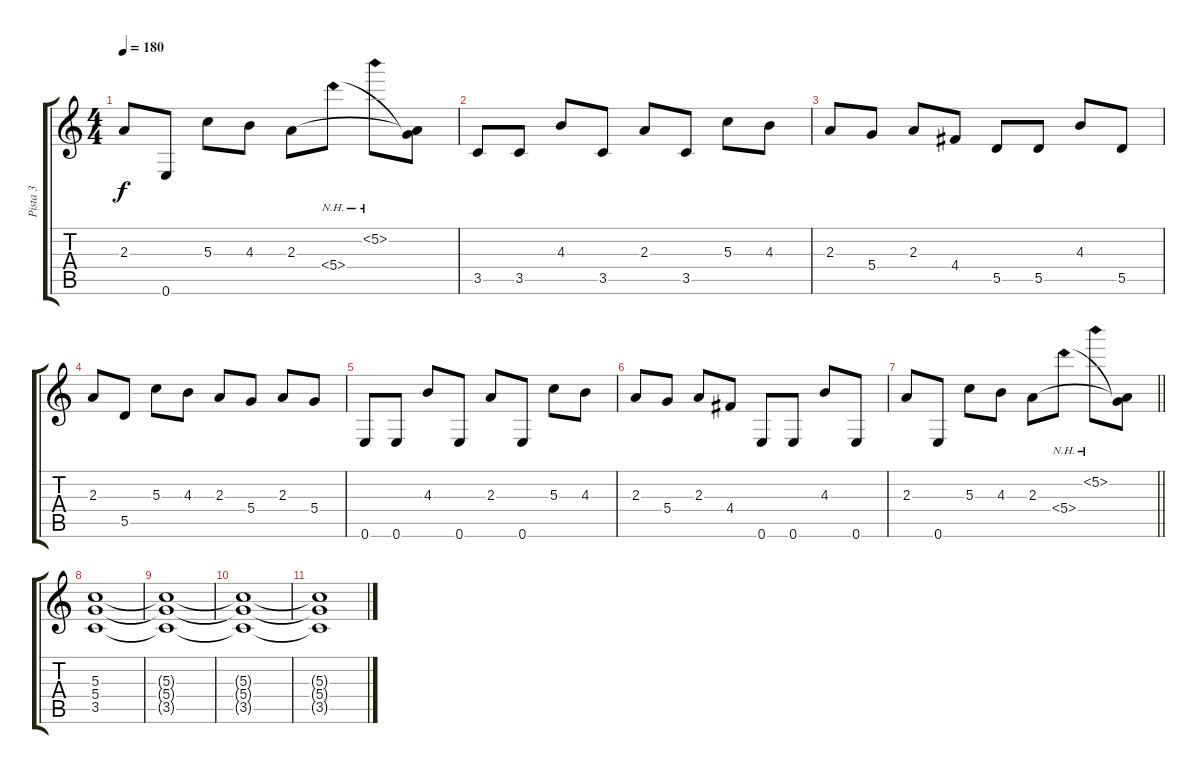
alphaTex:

\track ("Pista 3" "Pista 3") {instrument distortionguitar}
\staff {score tabs}
\tuning (E4 B3 G3 D3 A2 E2) {hide}
\ts (4 4)
\tempo 180
\clef g2
\ks c
2.3.8{dy f} 0.6.8 5.3.8 4.3.8 2.3.8 5.4{nh}.8 5.2{nh}.8 (2.3{t} 5.4{t}).8 |
3.5.8 3.5.8 4.3.8 3.5.8 2.3.8 3.5.8 5.3.8 4.3.8 |
2.3.8 5.4.8 2.3.8 4.4.8 5.5.8 5.5.8 4.3.8 5.5.8 |
2.3.8 5.5.8 5.3.8 4.3.8 2.3.8 5.4.8 2.3.8 5.4.8 |
0.6.8 0.6.8 4.3.8 0.6.8 2.3.8 0.6.8 5.3.8 4.3.8 |
2.3.8 5.4.8 2.3.8 4.4.8 0.6.8 0.6.8 4.3.8 0.6.8 |
\barLineRight lightlight
2.3.8 0.6.8 5.3.8 4.3.8 2.3.8 5.4{nh}.8 5.2{nh}.8 (2.3{t} 5.4{t}).8 |
\section ("" "")
(5.3 5.4 3.5).1 |
(5.3{t} 5.4{t} 3.5{t}).1 |
(5.3{t} 5.4{t} 3.5{t}).1{volume 0} |
(5.3{t} 5.4{t} 3.5{t}).1
